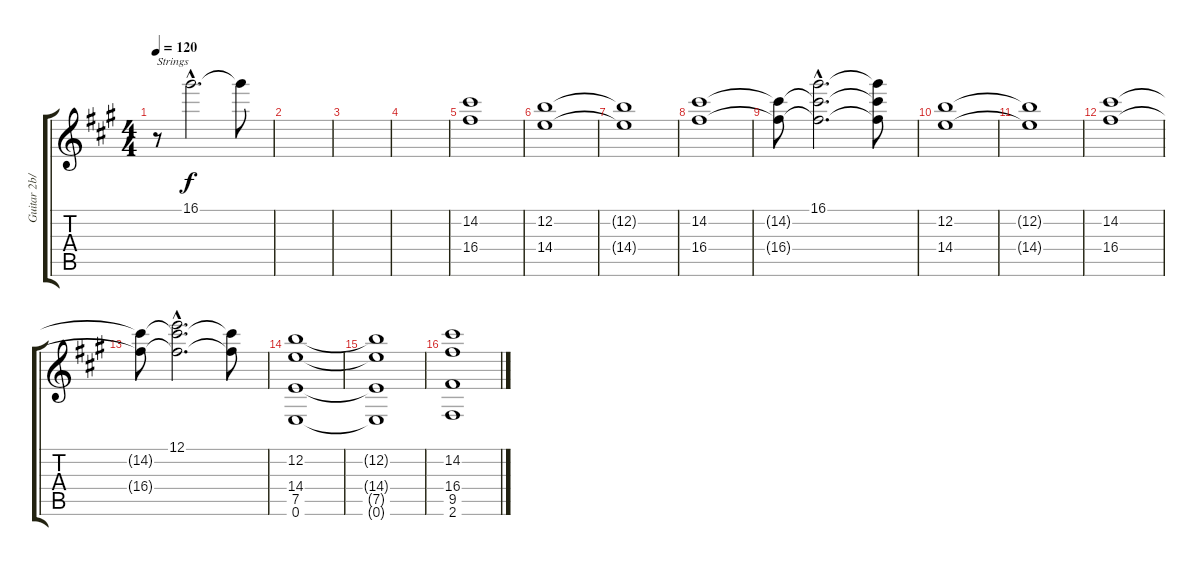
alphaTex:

\track ("Guitar 2b/Strings" "Guitar 2b/") {instrument distortionguitar}
\staff {score tabs}
\tuning (E4 B3 G3 D3 A2 E2) {hide}
\ts (4 4)
\tempo 120
\clef g2
\ks f#minor
r.8{txt "Strings" dy f} 16.1{hac}.2{d volume 10} 16.1{t}.8 |
|
|
|
(14.2 16.4).1{volume 7} |
(12.2 14.4).1 |
(12.2{t} 14.4{t}).1 |
(14.2 16.4).1 |
(14.2{t} 16.4{t}).8 (16.1{hac} 14.2{hac t} 16.4{hac t}).2{d} (16.1{t} 14.2{t} 16.4{t}).8 |
(12.2 14.4).1 |
(12.2{t} 14.4{t}).1 |
(14.2 16.4).1 |
(14.2{t} 16.4{t}).8 (12.1{hac} 14.2{hac t} 16.4{hac t}).2{d} (14.2{t} 16.4{t}).8 |
(12.2 14.4 7.5 0.6).1 |
(12.2{t} 14.4{t} 7.5{t} 0.6{t}).1 |
(14.2 16.4 9.5 2.6).1
